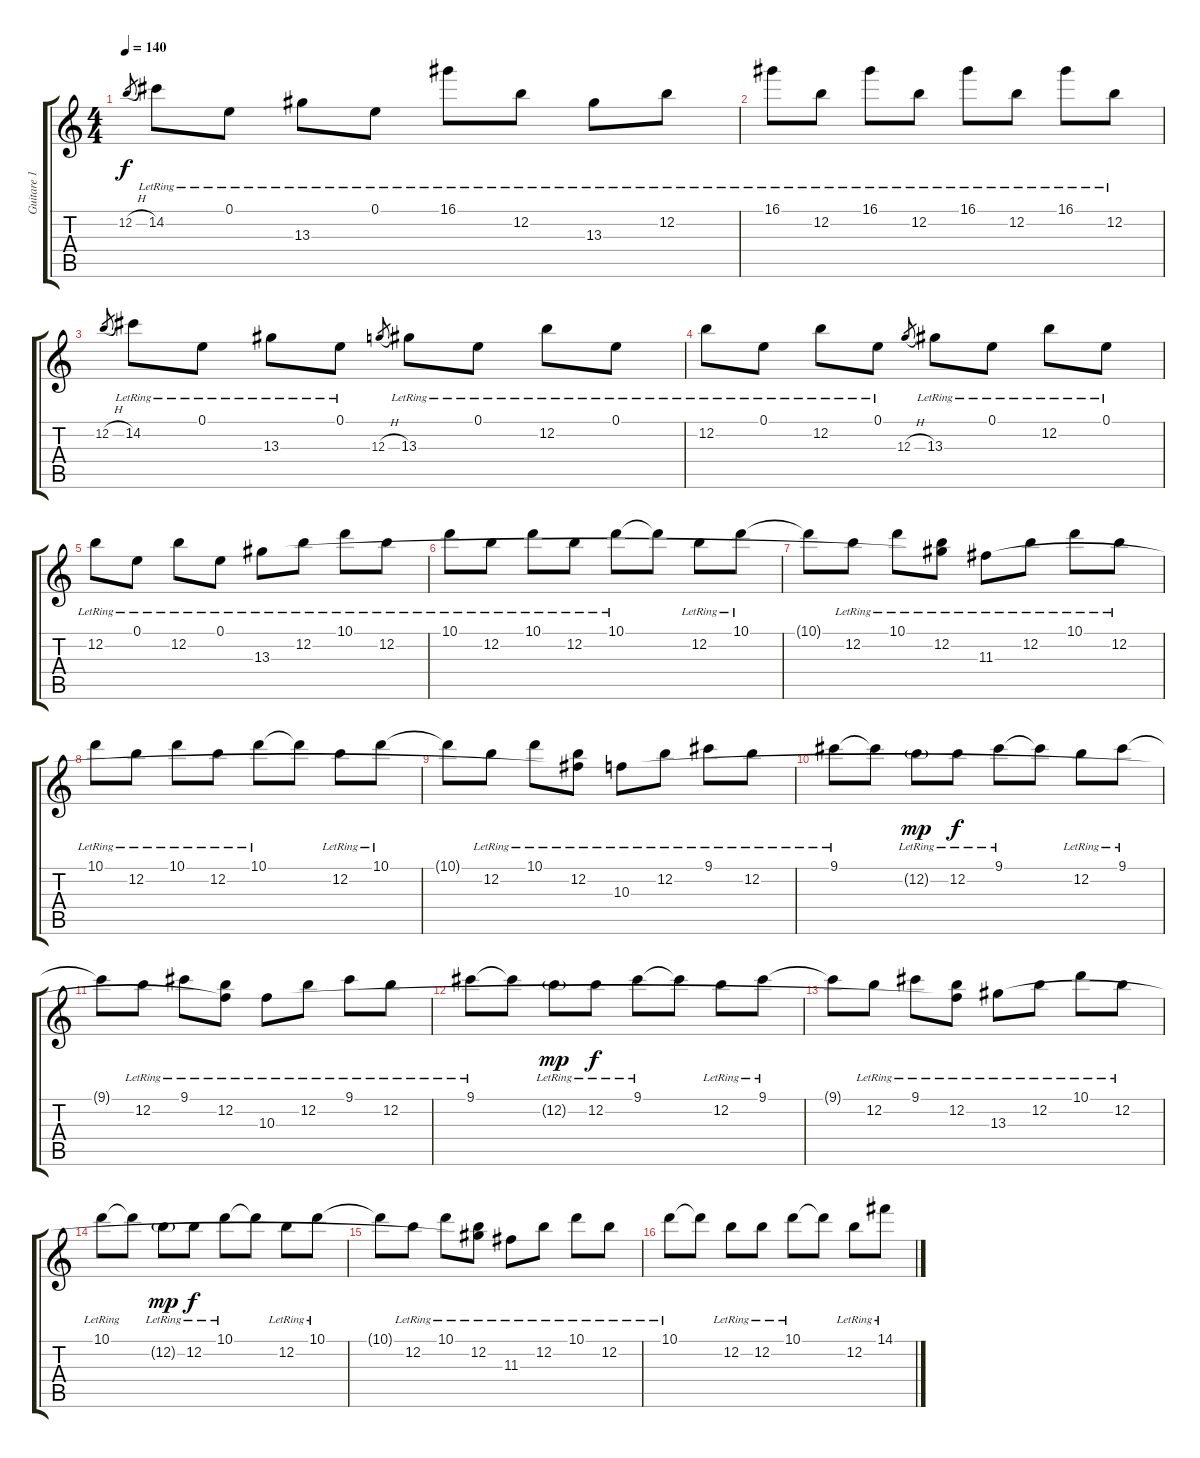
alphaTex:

\track ("Guitare 1" "Guitare 1") {instrument electricguitarclean}
\staff {score tabs}
\tuning (E4 B3 G3 D3 A2 E2) {hide}
\ts (4 4)
\tempo 140
\clef g2
\ks c
12.2{h}.8{gr dy f} 14.2{lr}.8 0.1{lr}.8 13.3{lr}.8 0.1{lr}.8 16.1{lr}.8 12.2{lr}.8 13.3{lr}.8 12.2{lr}.8 |
16.1{lr}.8 12.2{lr}.8 16.1{lr}.8 12.2{lr}.8 16.1{lr}.8 12.2{lr}.8 16.1{lr}.8 12.2{lr}.8 |
12.2{h}.8{gr} 14.2{lr}.8 0.1{lr}.8 13.3{lr}.8 0.1{lr}.8 12.3{h}.8{gr} 13.3{lr}.8 0.1{lr}.8 12.2{lr}.8 0.1{lr}.8 |
12.2{lr}.8 0.1{lr}.8 12.2{lr}.8 0.1{lr}.8 12.3{h}.8{gr} 13.3{lr}.8 0.1{lr}.8 12.2{lr}.8 0.1{lr}.8 |
12.2{lr}.8 0.1{lr}.8 12.2{lr}.8 0.1{lr}.8 13.3{lr}.8 12.2{lr}.8 10.1{lr}.8 12.2{lr}.8 |
10.1{lr}.8 12.2{lr}.8 10.1{lr}.8 12.2{lr}.8 10.1{lr}.8 10.1{t}.8 12.2{lr}.8 10.1{lr}.8 |
10.1{t}.8 12.2{lr}.8 10.1{lr}.8 (12.2{lr} 13.3{t}).8 11.3{lr}.8 12.2{lr}.8 10.1{lr}.8 12.2{lr}.8 |
10.1{lr}.8 12.2{lr}.8 10.1{lr}.8 12.2{lr}.8 10.1{lr}.8 10.1{t}.8 12.2{lr}.8 10.1{lr}.8 |
10.1{t}.8 12.2{lr}.8 10.1{lr}.8 (12.2{lr} 11.3{t}).8 10.3{lr}.8 12.2{lr}.8 9.1{lr}.8 12.2{lr}.8 |
9.1{lr}.8 9.1{t}.8 12.2{g lr}.8{dy mp} 12.2{lr}.8{dy f} 9.1{lr}.8 9.1{t}.8 12.2{lr}.8 9.1{lr}.8 |
9.1{t}.8 12.2{lr}.8 9.1{lr}.8 (12.2{lr} 10.3{t}).8 10.3{lr}.8 12.2{lr}.8 9.1{lr}.8 12.2{lr}.8 |
9.1{lr}.8 9.1{t}.8 12.2{g lr}.8{dy mp} 12.2{lr}.8{dy f} 9.1{lr}.8 9.1{t}.8 12.2{lr}.8 9.1{lr}.8 |
9.1{t}.8 12.2{lr}.8 9.1{lr}.8 (12.2{lr} 10.3{t}).8 13.3{lr}.8 12.2{lr}.8 10.1{lr}.8 12.2{lr}.8 |
10.1{lr}.8 10.1{t}.8 12.2{g lr}.8{dy mp} 12.2{lr}.8{dy f} 10.1{lr}.8 10.1{t}.8 12.2{lr}.8 10.1{lr}.8 |
10.1{t}.8 12.2{lr}.8 10.1{lr}.8 (12.2{lr} 13.3{t}).8 11.3{lr}.8 12.2{lr}.8 10.1{lr}.8 12.2{lr}.8 |
10.1{lr}.8 10.1{t}.8 12.2{lr}.8 12.2{lr}.8 10.1{lr}.8 10.1{t}.8 12.2{lr}.8 14.1{h lr}.8
